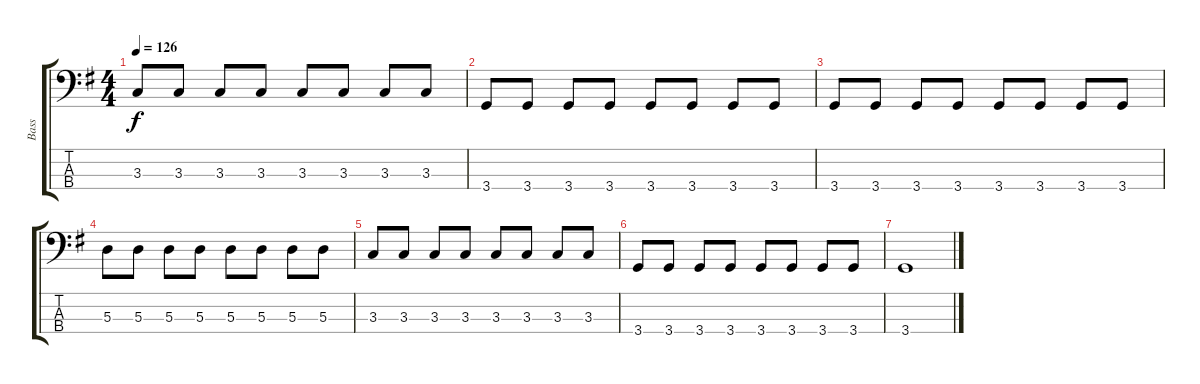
\track ("Bass" "Bass") {instrument electricbassfinger}
\staff {score tabs}
\tuning (G2 D2 A1 E1) {hide}
\ts (4 4)
\tempo 126
\clef f4
\ks g
3.3.8{dy f} 3.3.8 3.3.8 3.3.8 3.3.8 3.3.8 3.3.8 3.3.8 |
3.4.8 3.4.8 3.4.8 3.4.8 3.4.8 3.4.8 3.4.8 3.4.8 |
3.4.8 3.4.8 3.4.8 3.4.8 3.4.8 3.4.8 3.4.8 3.4.8 |
5.3.8 5.3.8 5.3.8 5.3.8 5.3.8 5.3.8 5.3.8 5.3.8 |
3.3.8 3.3.8 3.3.8 3.3.8 3.3.8 3.3.8 3.3.8 3.3.8 |
3.4.8 3.4.8 3.4.8 3.4.8 3.4.8 3.4.8 3.4.8 3.4.8 |
3.4.1
